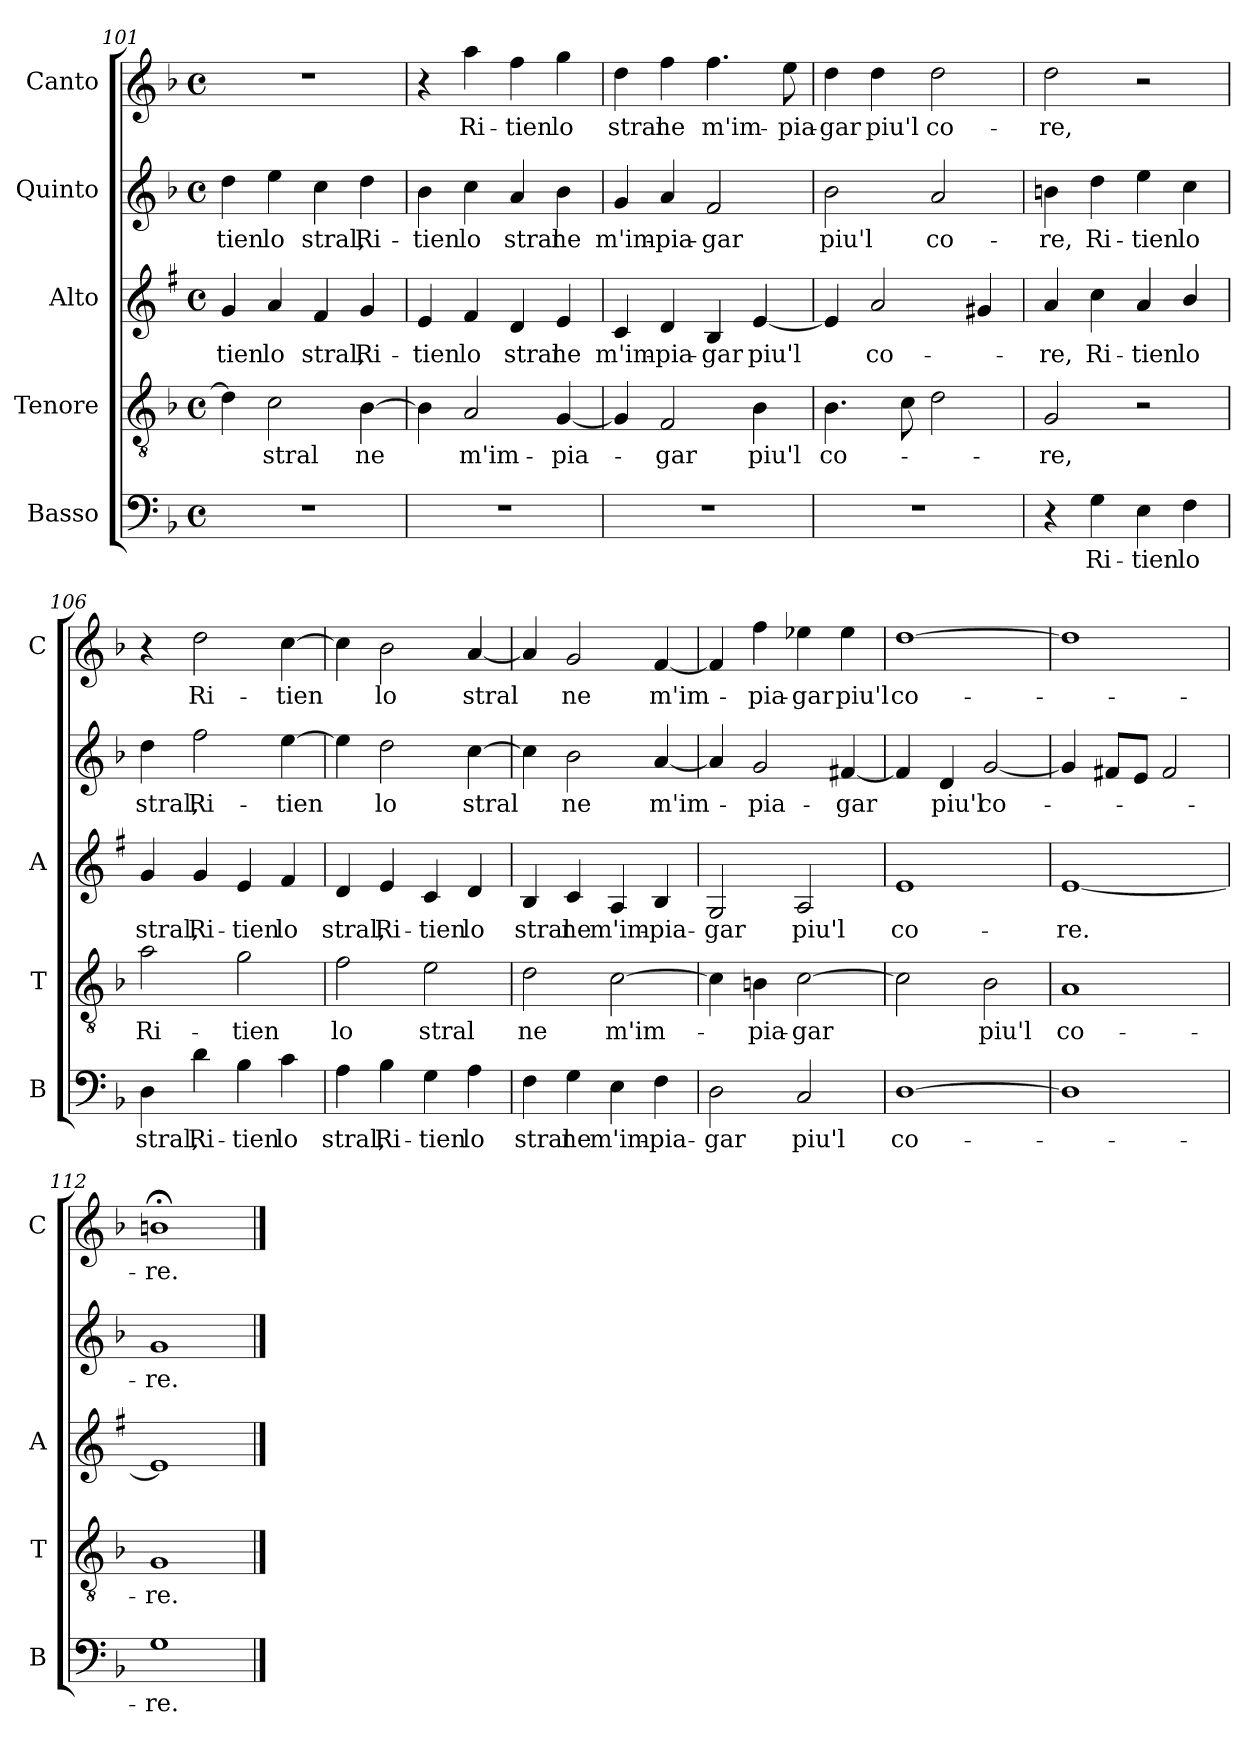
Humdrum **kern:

**kern	**text	**kern	**text	**kern	**text	**kern	**text	**kern	**text
*part5	*part5	*part4	*part4	*part3	*part3	*part2	*part2	*part1	*part1
*staff5	*staff5	*staff4	*staff4	*staff3	*staff3	*staff2	*staff2	*staff1	*staff1
*I"Basso	*	*I"Tenore	*	*I"Alto	*	*I"Quinto	*	*I"Canto	*
*I'B	*	*I'T	*	*I'A	*	*	*	*I'C	*
*clefF4	*	*clefGv2	*	*clefG2	*	*clefG2	*	*clefG2	*
*	*	*	*	*ITrd1c2	*	*	*	*	*
*k[b-]	*	*k[b-]	*	*k[b-]	*	*k[b-]	*	*k[b-]	*
*F:	*	*F:	*	*F:	*	*F:	*	*F:	*
*M4/4	*	*M4/4	*	*M4/4	*	*M4/4	*	*M4/4	*
*met(c)	*	*met(c)	*	*met(c)	*	*met(c)	*	*met(c)	*
=101	=101	=101	=101	=101	=101	=101	=101	=101	=101
!	!	!	!	!	!LO:LY:b	!	!LO:LY:b	!	!
1r	.	4d\]	.	4f/	-tien	4dd\	-tien	1r	.
!	!	!	!LO:LY:b	!	!LO:LY:b	!	!LO:LY:b	!	!
.	.	2c\	stral	4g/	lo	4ee\	lo	.	.
!	!	!	!	!	!LO:LY:b	!	!LO:LY:b	!	!
.	.	.	.	4e/	stral,	4cc\	stral,	.	.
!	!	!	!LO:LY:b	!	!LO:LY:b	!	!LO:LY:b	!	!
.	.	[4B-\	ne	4f/	Ri-	4dd\	Ri-	.	.
=102	=102	=102	=102	=102	=102	=102	=102	=102	=102
!	!	!	!	!	!LO:LY:b	!	!LO:LY:b	!	!
1r	.	4B-\]	.	4d/	-tien	4b-\	-tien	4r	.
!	!	!	!LO:LY:b	!	!LO:LY:b	!	!LO:LY:b	!	!LO:LY:b
.	.	2A/	m'im-	4e/	lo	4cc\	lo	4aa\	Ri-
!	!	!	!	!	!LO:LY:b	!	!LO:LY:b	!	!LO:LY:b
.	.	.	.	4c/	stral	4a/	stral	4ff\	-tien
!	!	!	!LO:LY:b	!	!LO:LY:b	!	!LO:LY:b	!	!LO:LY:b
.	.	[4G/	-pia-	4d/	ne	4b-\	ne	4gg\	lo
=103	=103	=103	=103	=103	=103	=103	=103	=103	=103
!	!	!	!	!	!LO:LY:b	!	!LO:LY:b	!	!LO:LY:b
1r	.	4G/]	.	4B-/	m'im-	4g/	m'im-	4dd\	stral
!	!	!	!LO:LY:b	!	!LO:LY:b	!	!LO:LY:b	!	!LO:LY:b
.	.	2F/	-gar	4c/	-pia-	4a/	-pia-	4ff\	ne
!	!	!	!	!	!LO:LY:b	!	!LO:LY:b	!	!LO:LY:b
.	.	.	.	4A/	-gar	2f/	-gar	4.ff\	m'im-
!	!	!	!LO:LY:b	!	!LO:LY:b	!	!	!	!
.	.	4B-\	piu'l	[4d/	piu'l	.	.	.	.
!	!	!	!	!	!	!	!	!	!LO:LY:b
.	.	.	.	.	.	.	.	8ee\	-pia-
=104	=104	=104	=104	=104	=104	=104	=104	=104	=104
!	!	!	!LO:LY:b	!	!	!	!LO:LY:b	!	!LO:LY:b
1r	.	4.B-\	co-	4d/]	.	2b-\	piu'l	4dd\	-gar
!	!	!	!	!	!LO:LY:b	!	!	!	!LO:LY:b
.	.	.	.	2g/	co-	.	.	4dd\	piu'l
.	.	8c\	.	.	.	.	.	.	.
!	!	!	!	!	!	!	!LO:LY:b	!	!LO:LY:b
.	.	2d\	.	.	.	2a/	co-	2dd\	co-
.	.	.	.	4f#X/	.	.	.	.	.
=105	=105	=105	=105	=105	=105	=105	=105	=105	=105
!	!	!	!LO:LY:b	!	!LO:LY:b	!	!LO:LY:b	!	!LO:LY:b
4r	.	2G/	-re,	4g/	-re,	4bn\	-re,	2dd\	-re,
!	!LO:LY:b	!	!	!	!LO:LY:b	!	!LO:LY:b	!	!
4G\	Ri-	.	.	4b-\	Ri-	4dd\	Ri-	.	.
!	!LO:LY:b	!	!	!	!LO:LY:b	!	!LO:LY:b	!	!
4E\	-tien	2r	.	4g/	-tien	4ee\	-tien	2r	.
!	!LO:LY:b	!	!	!	!LO:LY:b	!	!LO:LY:b	!	!
4F\	lo	.	.	4a/	lo	4cc\	lo	.	.
=106	=106	=106	=106	=106	=106	=106	=106	=106	=106
!	!LO:LY:b	!	!LO:LY:b	!	!LO:LY:b	!	!LO:LY:b	!	!
4D\	stral,	2a\	Ri-	4f/	stral,	4dd\	stral,	4r	.
!	!LO:LY:b	!	!	!	!LO:LY:b	!	!LO:LY:b	!	!LO:LY:b
4d\	Ri-	.	.	4f/	Ri-	2ff\	Ri-	2dd\	Ri-
!	!LO:LY:b	!	!LO:LY:b	!	!LO:LY:b	!	!	!	!
4B-\	-tien	2g\	-tien	4d/	-tien	.	.	.	.
!	!LO:LY:b	!	!	!	!LO:LY:b	!	!LO:LY:b	!	!LO:LY:b
4c\	lo	.	.	4e/	lo	[4ee\	-tien	[4cc\	-tien
!!LO:PB:g=z
=107	=107	=107	=107	=107	=107	=107	=107	=107	=107
!	!LO:LY:b	!	!LO:LY:b	!	!LO:LY:b	!	!	!	!
4A\	stral,	2f\	lo	4c/	stral,	4ee\]	.	4cc\]	.
!	!LO:LY:b	!	!	!	!LO:LY:b	!	!LO:LY:b	!	!LO:LY:b
4B-\	Ri-	.	.	4d/	Ri-	2dd\	lo	2b-\	lo
!	!LO:LY:b	!	!LO:LY:b	!	!LO:LY:b	!	!	!	!
4G\	-tien	2e\	stral	4B-/	-tien	.	.	.	.
!	!LO:LY:b	!	!	!	!LO:LY:b	!	!LO:LY:b	!	!LO:LY:b
4A\	lo	.	.	4c/	lo	[4cc\	stral	[4a/	stral
=108	=108	=108	=108	=108	=108	=108	=108	=108	=108
!	!LO:LY:b	!	!LO:LY:b	!	!LO:LY:b	!	!	!	!
4F\	stral	2d\	ne	4A/	stral	4cc\]	.	4a/]	.
!	!LO:LY:b	!	!	!	!LO:LY:b	!	!LO:LY:b	!	!LO:LY:b
4G\	ne	.	.	4B-/	ne	2b-\	ne	2g/	ne
!	!LO:LY:b	!	!LO:LY:b	!	!LO:LY:b	!	!	!	!
4E\	m'im-	[2c\	m'im-	4G/	m'im-	.	.	.	.
!	!LO:LY:b	!	!	!	!LO:LY:b	!	!LO:LY:b	!	!LO:LY:b
4F\	-pia-	.	.	4A/	-pia-	[4a/	m'im-	[4f/	m'im-
=109	=109	=109	=109	=109	=109	=109	=109	=109	=109
!	!LO:LY:b	!	!	!	!LO:LY:b	!	!	!	!
2D\	-gar	4c\]	.	2F/	-gar	4a/]	.	4f/]	.
!	!	!	!LO:LY:b	!	!	!	!LO:LY:b	!	!LO:LY:b
.	.	4Bn\	-pia-	.	.	2g/	-pia-	4ff\	-pia-
!	!LO:LY:b	!	!LO:LY:b	!	!LO:LY:b	!	!	!	!LO:LY:b
2C/	piu'l	[2c\	-gar	2G/	piu'l	.	.	4ee-X\	-gar
!	!	!	!	!	!	!	!LO:LY:b	!	!LO:LY:b
.	.	.	.	.	.	[4f#X/	-gar	4ee-\	piu'l
=110	=110	=110	=110	=110	=110	=110	=110	=110	=110
!	!LO:LY:b	!	!	!	!LO:LY:b	!	!	!	!LO:LY:b
[1D	co-	2c\]	.	1d	co-	4f#/]	.	[1dd	co-
!	!	!	!	!	!	!	!LO:LY:b	!	!
.	.	.	.	.	.	4d/	piu'l	.	.
!	!	!	!LO:LY:b	!	!	!	!LO:LY:b	!	!
.	.	2B-\	piu'l	.	.	[2g/	co-	.	.
=111	=111	=111	=111	=111	=111	=111	=111	=111	=111
!	!	!	!LO:LY:b	!	!LO:LY:b	!	!	!	!
1D]	.	1A	co-	[1d	-re.	4g/]	.	1dd]	.
.	.	.	.	.	.	8f#X/L	.	.	.
.	.	.	.	.	.	8e/J	.	.	.
.	.	.	.	.	.	2f#/	.	.	.
=112	=112	=112	=112	=112	=112	=112	=112	=112	=112
!	!LO:LY:b	!	!LO:LY:b	!	!	!	!LO:LY:b	!	!LO:LY:b
1G	-re.	1G	-re.	1d]	.	1g	-re.	1bn;<	-re.
==	==	==	==	==	==	==	==	==	==
*-	*-	*-	*-	*-	*-	*-	*-	*-	*-
